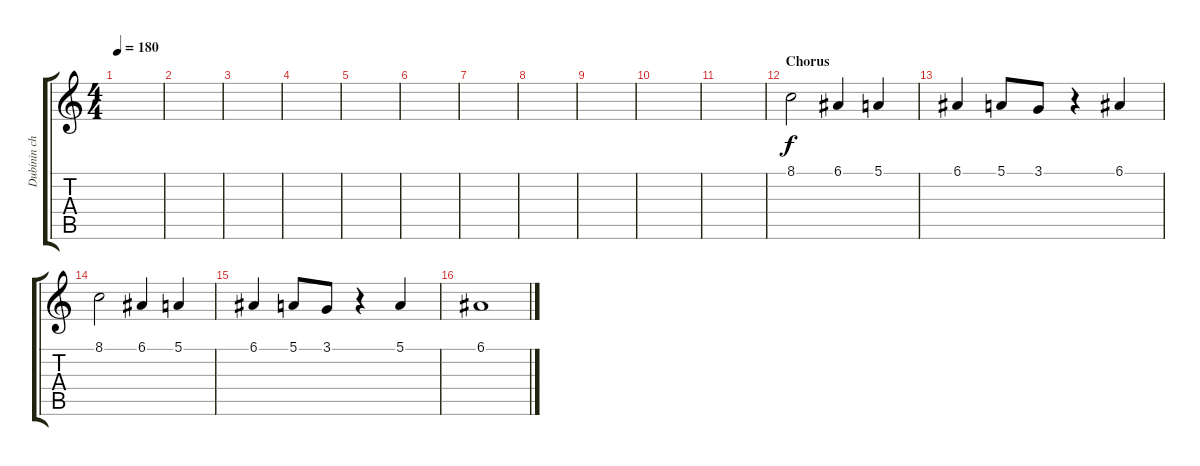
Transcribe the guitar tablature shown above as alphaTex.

\track ("Dubinin chant" "Dubinin ch") {instrument baritonesax}
\staff {score tabs}
\tuning (E4 B3 G3 D3 A2 E2) {hide}
\ts (4 4)
\tempo 180
\clef g2
\ks c
|
|
|
|
|
|
|
|
|
|
|
\section ("" "Chorus")
8.1.2 6.1.4 5.1.4 |
6.1.4 5.1.8 3.1.8 r.4 6.1.4 |
8.1.2 6.1.4 5.1.4 |
6.1.4 5.1.8 3.1.8 r.4 5.1.4 |
6.1.1
